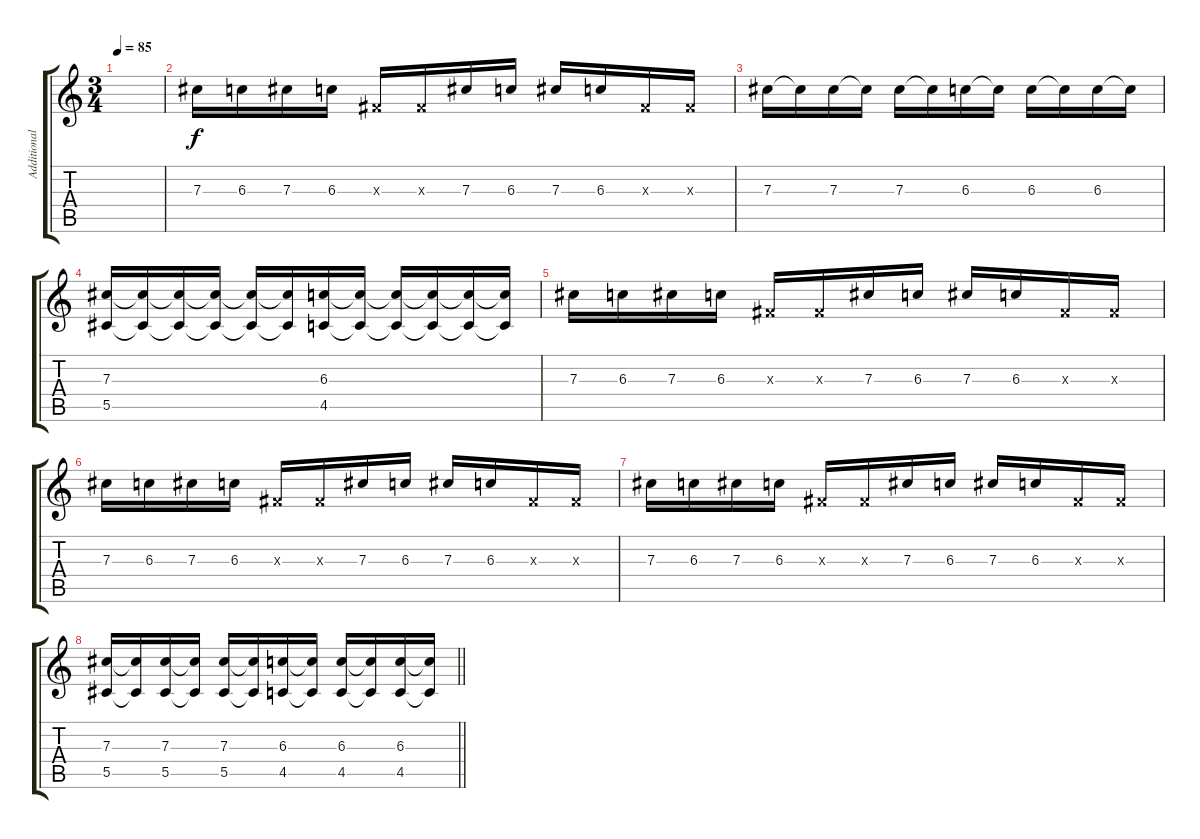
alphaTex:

\track ("Additional Lead" "Additional") {instrument distortionguitar}
\staff {score tabs}
\tuning (Eb4 Bb3 Gb3 Db3 Ab2 Db2) {hide}
\ts (3 4)
\tempo 85
\clef g2
\ks c
|
7.3.16 6.3.16 7.3.16 6.3.16 0.3{x}.16 0.3{x}.16 7.3.16 6.3.16 7.3.16 6.3.16 0.3{x}.16 0.3{x}.16 |
7.3.16 7.3{t}.16 7.3.16 7.3{t}.16 7.3.16 7.3{t}.16 6.3.16 6.3{t}.16 6.3.16 6.3{t}.16 6.3.16 6.3{t}.16 |
(7.3 5.5).16 (7.3{t} 5.5{t}).16 (7.3{t} 5.5{t}).16 (7.3{t} 5.5{t}).16 (7.3{t} 5.5{t}).16 (7.3{t} 5.5{t}).16 (6.3 4.5).16 (6.3{t} 4.5{t}).16 (6.3{t} 4.5{t}).16 (6.3{t} 4.5{t}).16 (6.3{t} 4.5{t}).16 (6.3{t} 4.5{t}).16 |
7.3.16 6.3.16 7.3.16 6.3.16 0.3{x}.16 0.3{x}.16 7.3.16 6.3.16 7.3.16 6.3.16 0.3{x}.16 0.3{x}.16 |
7.3.16 6.3.16 7.3.16 6.3.16 0.3{x}.16 0.3{x}.16 7.3.16 6.3.16 7.3.16 6.3.16 0.3{x}.16 0.3{x}.16 |
7.3.16 6.3.16 7.3.16 6.3.16 0.3{x}.16 0.3{x}.16 7.3.16 6.3.16 7.3.16 6.3.16 0.3{x}.16 0.3{x}.16 |
\barLineRight lightlight
(7.3 5.5).16 (7.3{t} 5.5{t}).16 (7.3 5.5).16 (7.3{t} 5.5{t}).16 (7.3 5.5).16 (7.3{t} 5.5{t}).16 (6.3 4.5).16 (6.3{t} 4.5{t}).16 (6.3 4.5).16 (6.3{t} 4.5{t}).16 (6.3 4.5).16 (6.3{t} 4.5{t}).16
